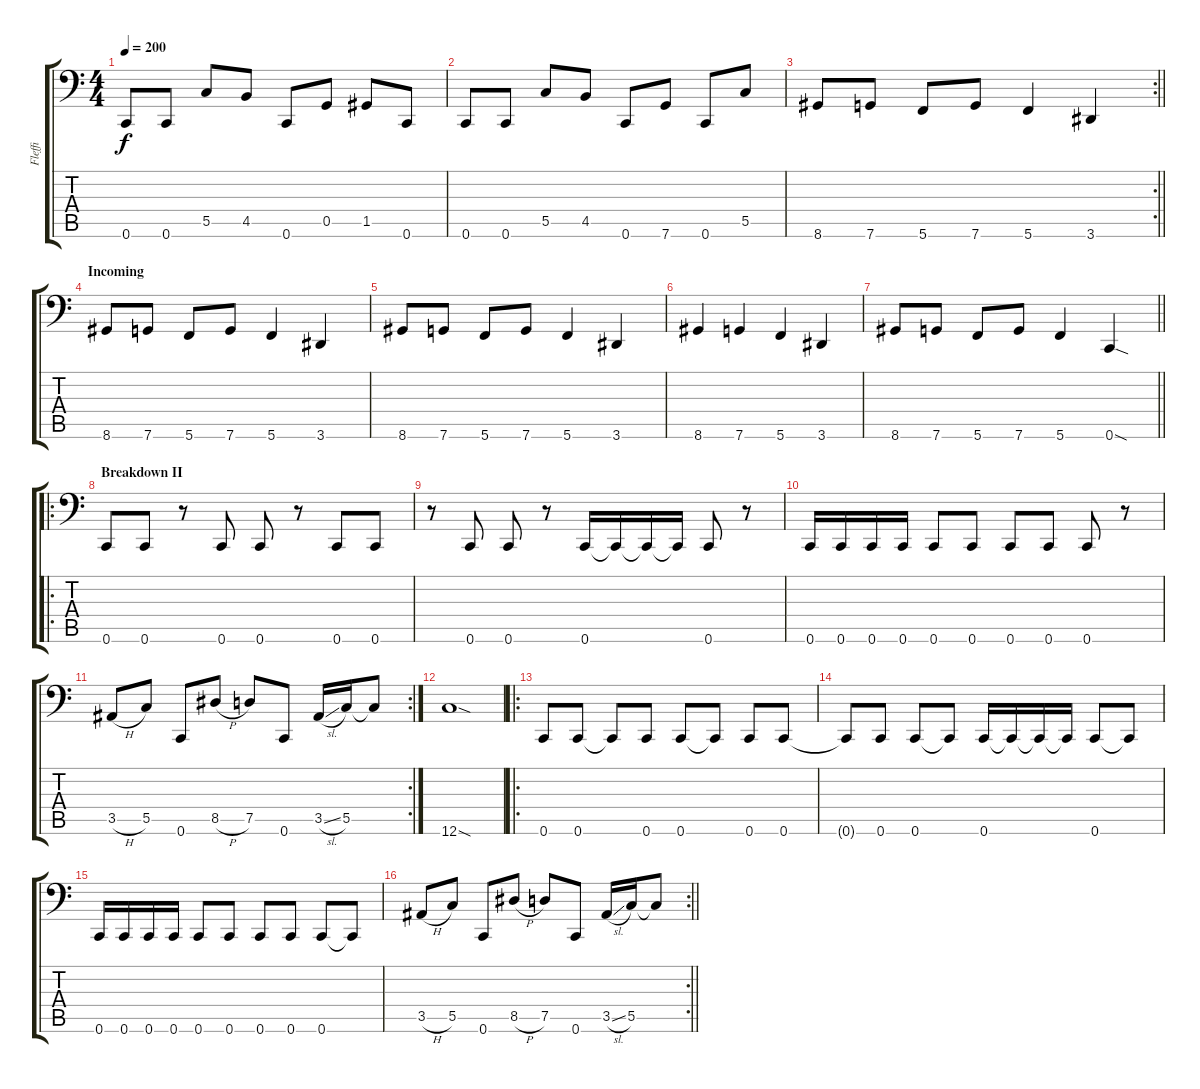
\track ("Fleffi" "Fleffi") {instrument electricbasspick}
\staff {score tabs}
\tuning (D3 A2 F2 C2 G1 C1) {hide}
\ts (4 4)
\tempo 200
\clef f4
\ks c
0.6.8{dy f} 0.6.8 5.5.8 4.5.8 0.6.8 0.5.8 1.5.8 0.6.8 |
0.6.8 0.6.8 5.5.8 4.5.8 0.6.8 7.6.8 0.6.8 5.5.8 |
\rc 2
\barLineRight lightlight
8.6.8 7.6.8 5.6.8 7.6.8 5.6.4 3.6.4 |
\section ("" "Incoming")
8.6.8 7.6.8 5.6.8 7.6.8 5.6.4 3.6.4 |
8.6.8 7.6.8 5.6.8 7.6.8 5.6.4 3.6.4 |
8.6.4 7.6.4 5.6.4 3.6.4 |
\barLineRight lightlight
8.6.8 7.6.8 5.6.8 7.6.8 5.6.4 0.6{sod}.4 |
\ro
\section ("" "Breakdown II")
0.6.8 0.6.8 r.8 0.6.8 0.6.8 r.8 0.6.8 0.6.8 |
r.8 0.6.8 0.6.8 r.8 0.6.16 0.6{t}.16 0.6{t}.16 0.6{t}.16 0.6.8 r.8 |
0.6.16 0.6.16 0.6.16 0.6.16 0.6.8 0.6.8 0.6.8 0.6.8 0.6.8 r.8 |
\rc 2
3.5{h}.8 5.5.8 0.6.8 8.5{h}.8 7.5.8 0.6.8 3.5{sl}.16 5.5.16 5.5{t}.8 |
12.6{sod}.1 |
\ro
0.6.8 0.6.8 0.6{t}.8 0.6.8 0.6.8 0.6{t}.8 0.6.8 0.6.8 |
0.6{t}.8 0.6.8 0.6.8 0.6{t}.8 0.6.16 0.6{t}.16 0.6{t}.16 0.6{t}.16 0.6.8 0.6{t}.8 |
0.6.16 0.6.16 0.6.16 0.6.16 0.6.8 0.6.8 0.6.8 0.6.8 0.6.8 0.6{t}.8 |
\rc 2
\barLineRight lightlight
3.5{h}.8 5.5.8 0.6.8 8.5{h}.8 7.5.8 0.6.8 3.5{sl}.16 5.5.16 5.5{t}.8
